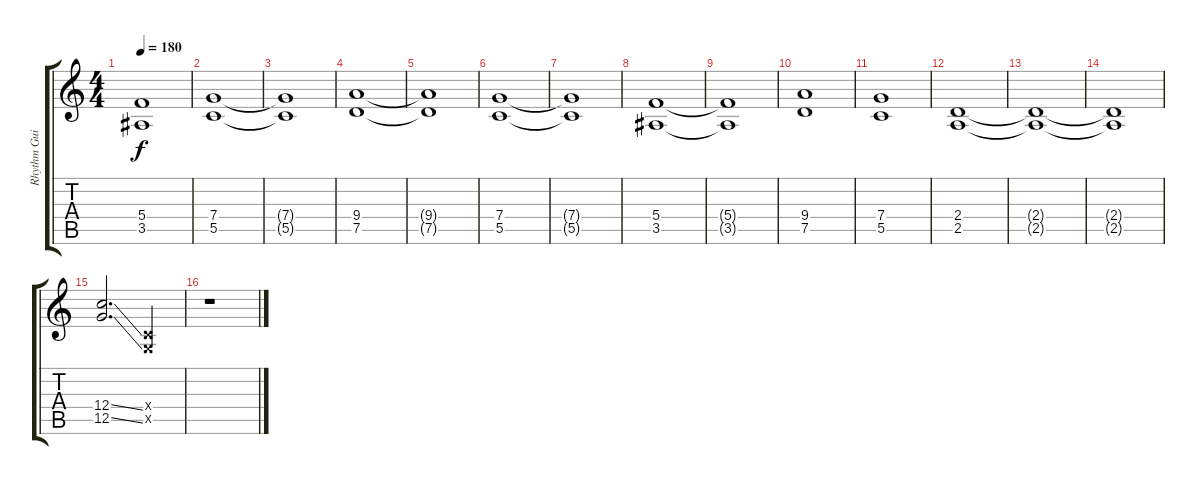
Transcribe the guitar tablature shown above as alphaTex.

\track ("Rhythm Guitar" "Rhythm Gui") {instrument distortionguitar}
\staff {score tabs}
\tuning (D4 A3 F3 C3 G2 D2) {hide}
\ts (4 4)
\tempo 180
\clef g2
\ks c
(5.4{t} 3.5{t}).1{dy f} |
(7.4 5.5).1 |
(7.4{t} 5.5{t}).1 |
(9.4 7.5).1 |
(9.4{t} 7.5{t}).1 |
(7.4 5.5).1 |
(7.4{t} 5.5{t}).1 |
(5.4 3.5).1 |
(5.4{t} 3.5{t}).1 |
(9.4 7.5).1 |
(7.4 5.5).1 |
(2.4 2.5).1 |
(2.4{t} 2.5{t}).1 |
(2.4{t} 2.5{t}).1 |
(12.4{ss} 12.5{ss}).2{d} (0.4{x} 0.5{x}).4 |
r.1
